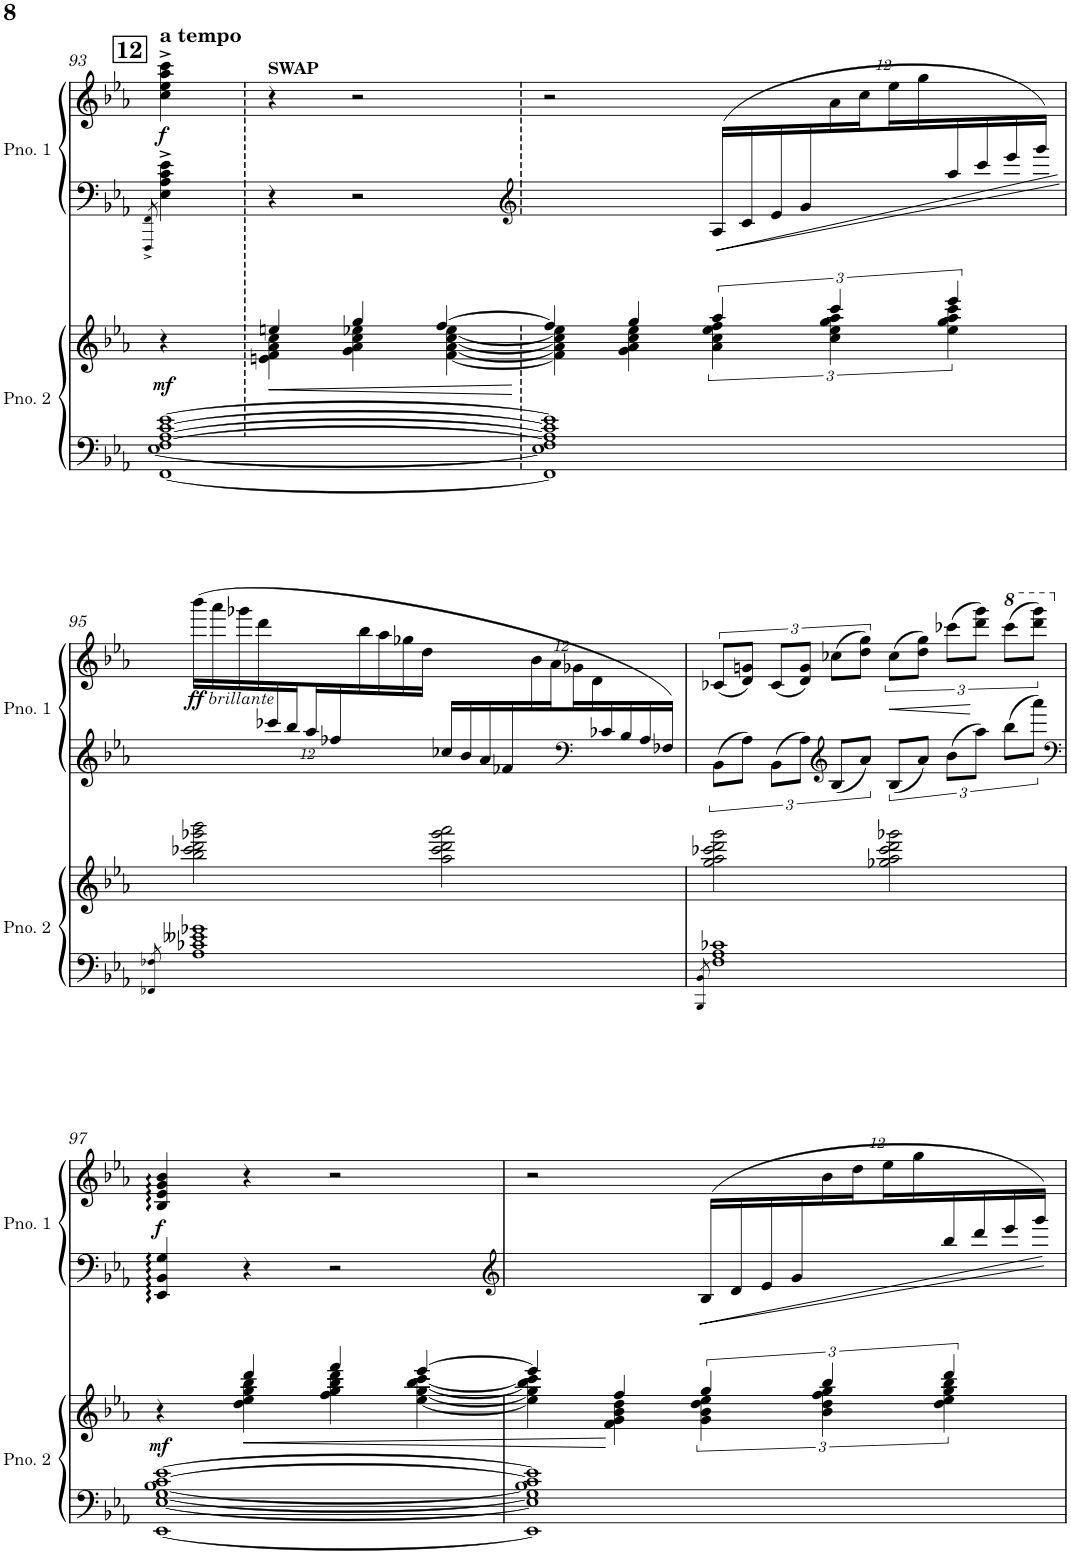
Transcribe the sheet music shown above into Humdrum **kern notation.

**kern	**kern	**dynam	**kern	**kern	**dynam
*part2	*part2	*part2	*part1	*part1	*part1
*staff4	*staff3	*staff3/4	*staff2	*staff1	*staff1/2
*I"Piano 2	*	*	*I"Piano 1	*	*
*I'Pno. 2	*	*	*I'Pno. 1	*	*
!!LO:PB:g=z
*clefF4	*clefG2	*	*clefF4	*clefG2	*
*k[b-e-a-]	*k[b-e-a-]	*	*k[b-e-a-]	*k[b-e-a-]	*
*M2/2	*M2/2	*	*M2/2	*M2/2	*
*met(c|)	*met(c|)	*	*met(c|)	*met(c|)	*
!!LO:REH:place=s1:a:B:cj:fs=14:t=12
=93	=93	=93	=93	=93	=93
.	.	.	8qFFF/^ 8qFF/^	.	.
*	*^	*	*	*	*
!	!	!	!	!	!LO:TX:a:B:t=a tempo	!
!	!	!	!LO:DY:b	!	!	!LO:DY:b
[1FF [1E- [1F [1A- [1c [1e-	4r	4ryy	mf	4E-\^ 4A-\^ 4c\^ 4e-\^	4cc\^ 4ee-\^ 4aa-\^ 4ccc\^	f
!	!	!	!	!	!LO:TX:a:B:t=SWAP	!
!	!	!	!LO:HP:b	!	!	!
.	4een/	4en\ 4f\ 4a-\ 4cc\	<	4r	4r	.
.	4gg/	4g\ 4a-\ 4cc\ 4ee-X\	.	2r	2r	.
.	[4ff/	[4f\ [4a-\ [4cc\ [4ee-\	.	.	.	.
=94	=94	=94	=94	=94	=94	=94
*	*	*	*	*clefG2	*	*
*	*	*	*	*^	*	*
1FF] 1E-] 1F] 1A-] 1c] 1e-]	4ff/]	4f\] 4a-\] 4cc\] 4ee-\]	.	2ryy	1ryy	2r	.
.	4gg/	4g\ 4a-\ 4cc\ 4ee-\	.	.	.	.	.
*	*	*	*	*Xbrackettup	*	*	*
.	6aa-/	6a-\ 6cc\ 6ee-\ 6ff\	.	24A-/LL	.	6ryy	.
.	.	.	.	24c/	.	.	.
.	.	.	.	24e-/	.	.	.
.	.	.	.	24g/	.	.	.
*	*	*	*	*	*	*Xbrackettup	*
.	6ccc/	6cc\ 6ee-\ 6gg\ 6aa-\	.	6ryy	.	24a-\	.
.	.	.	.	.	.	24cc\J	.
.	.	.	.	.	.	24ee-\L	.
.	.	.	.	.	.	24gg\	.
.	6eee-/	6ee-\ 6gg\ 6aa-\ 6ccc\	.	24aa-/	.	6ryy	.
.	.	.	.	24ccc/	.	.	.
.	.	.	.	24eee-/	.	.	.
.	.	.	.	24ggg/JJ	.	.	.
*	*v	*v	*	*	*	*	*
!!LO:LB:g=z
=95	=95	=95	=95	=95	=95	=95
8qFF-X/ 8qF-X/	.	.	.	.	.	.
!	!	!	!	!	!LO:TX:b:i:t=brillante	!
!	!	!	!	!	!	!LO:HP:b
!	!	!	!	!	!	!LO:DY:n=1:b
1A- 1c-X 1e--X 1g-X	2bb-\ 2ccc-X\ 2ddd\ 2ggg-X\ 2bbb-\	.	6ryy	2.ryy	(24bbb-\LL	< ff
.	.	.	.	.	24aaa-\	.
.	.	.	.	.	24ggg-X\	.
.	.	.	.	.	24ddd\	.
.	.	.	24ccc-X/	.	6ryy	.
.	.	.	24bb-/J	.	.	.
.	.	.	24aa-/L	.	.	.
.	.	.	24ff-X/	.	.	.
.	.	.	6ryy	.	24bb-\	.
.	.	.	.	.	24aa-\	.
.	.	.	.	.	24gg-X\	.
.	.	.	.	.	24dd\JJ	.
.	2aa-\ 2ccc-\ 2ddd\ 2ggg-\ 2aaa-\	.	24cc-X/LL	.	6ryy	.
.	.	.	24b-/	.	.	.
.	.	.	24a-/	.	.	.
.	.	.	24f-X/	.	.	.
.	.	.	6ryy	.	24b-\	.
.	.	.	.	.	24a-\J	.
*	*	*	*clefF4	*	*	*
.	.	.	.	4ryy	24g-X\L	.
.	.	.	.	.	24d\	.
.	.	.	24c-X/	.	6ryy	.
.	.	.	24B-/	.	.	.
.	.	.	24A-/	.	.	.
.	.	.	24F-X/JJ)	.	.	.
*	*	*	*v	*v	*	*
=96	=96	=96	=96	=96	=96
8qBBB-/ 8qBB-/	.	.	.	.	.
*	*	*	*brackettup	*brackettup	*
1F 1A- 1c-X	2gg\ 2aa-\ 2ccc-X\ 2ddd\ 2ggg\	.	12BB-\L	(12c-X/L	.
.	.	.	12A-\J	12d/ 12gn/J)	.
.	.	.	12BB-\L	(12c-/L	.
.	.	.	12A-\J	12d/ 12g/J)	.
*	*	*	*clefG2	*	*
.	.	.	12B-/L	(12cc-X\L	.
.	.	.	12a-/J	12dd\ 12gg\J)	.
!	!	!	!	!	!LO:HP:b
.	2gg-X\ 2aa-\ 2ccc-\ 2ddd\ 2ggg-X\	.	12B-/L	(12cc-\L	<
.	.	.	12a-/J	12dd\ 12gg\J)	.
.	.	.	12b-\L	(12ccc-X\L	.
.	.	.	12aa-\J	12ddd\ 12ggg\J)	[
*	*	*	*	*8va	*
.	.	.	12bb-\L	(12cccc-\L	.
.	.	.	12aaa-\J	12dddd\ 12gggg\J)	.
!!LO:LB:g=z
=97	=97	=97	=97	=97	=97
*	*	*	*clefF4	*	*
*	*^	*	*	*	*
*	*	*	*	*	*X8va	*
!	!	!	!LO:DY:b	!	!	!LO:DY:b
[1EE- [1E- [1G [1B- [1c [1e-	4r	4ryy	mf	4EE-/: 4BB-/: 4G/:	4B-/: 4e-/: 4g/: 4b-/:	f
.	4ddd/	4dd\ 4ee-\ 4gg\ 4bb-\	.	4r	4r	.
.	4fff/	4ff\ 4gg\ 4bb-\ 4ddd\	.	2r	2r	.
.	[4eee-/	[4ee-\ [4gg\ [4bb-\ [4ccc\	.	.	.	.
=98	=98	=98	=98	=98	=98	=98
*	*	*	*	*clefG2	*	*
*	*	*	*	*^	*	*
1EE-] 1E-] 1G] 1B-] 1c] 1e-]	4eee-/]	4ee-\] 4gg\] 4bb-\] 4ccc\]	.	2ryy	1ryy	2r	.
.	4ff/	4f\ 4g\ 4b-\ 4dd\	[	.	.	.	.
*	*	*	*	*Xbrackettup	*	*	*
.	6gg/	6g\ 6b-\ 6dd\ 6ee-\	.	24B-/LL	.	6ryy	.
.	.	.	.	24d/	.	.	.
.	.	.	.	24e-/	.	.	.
.	.	.	.	24g/	.	.	.
*	*	*	*	*	*	*Xbrackettup	*
.	6bb-/	6b-\ 6dd\ 6ff\ 6gg\	.	6ryy	.	24b-\	.
.	.	.	.	.	.	24dd\J	.
.	.	.	.	.	.	24ee-\L	.
.	.	.	.	.	.	24gg\	.
.	6ddd/	6dd\ 6ee-\ 6gg\ 6bb-\	.	24bb-/	.	6ryy	.
.	.	.	.	24ddd/	.	.	.
.	.	.	.	24eee-/	.	.	.
.	.	.	.	24ggg/JJ	.	.	.
*	*v	*v	*	*	*	*	*
*	*	*	*v	*v	*	*
.	.	.	.	.	[
=	=	=	=	=	=
*-	*-	*-	*-	*-	*-
